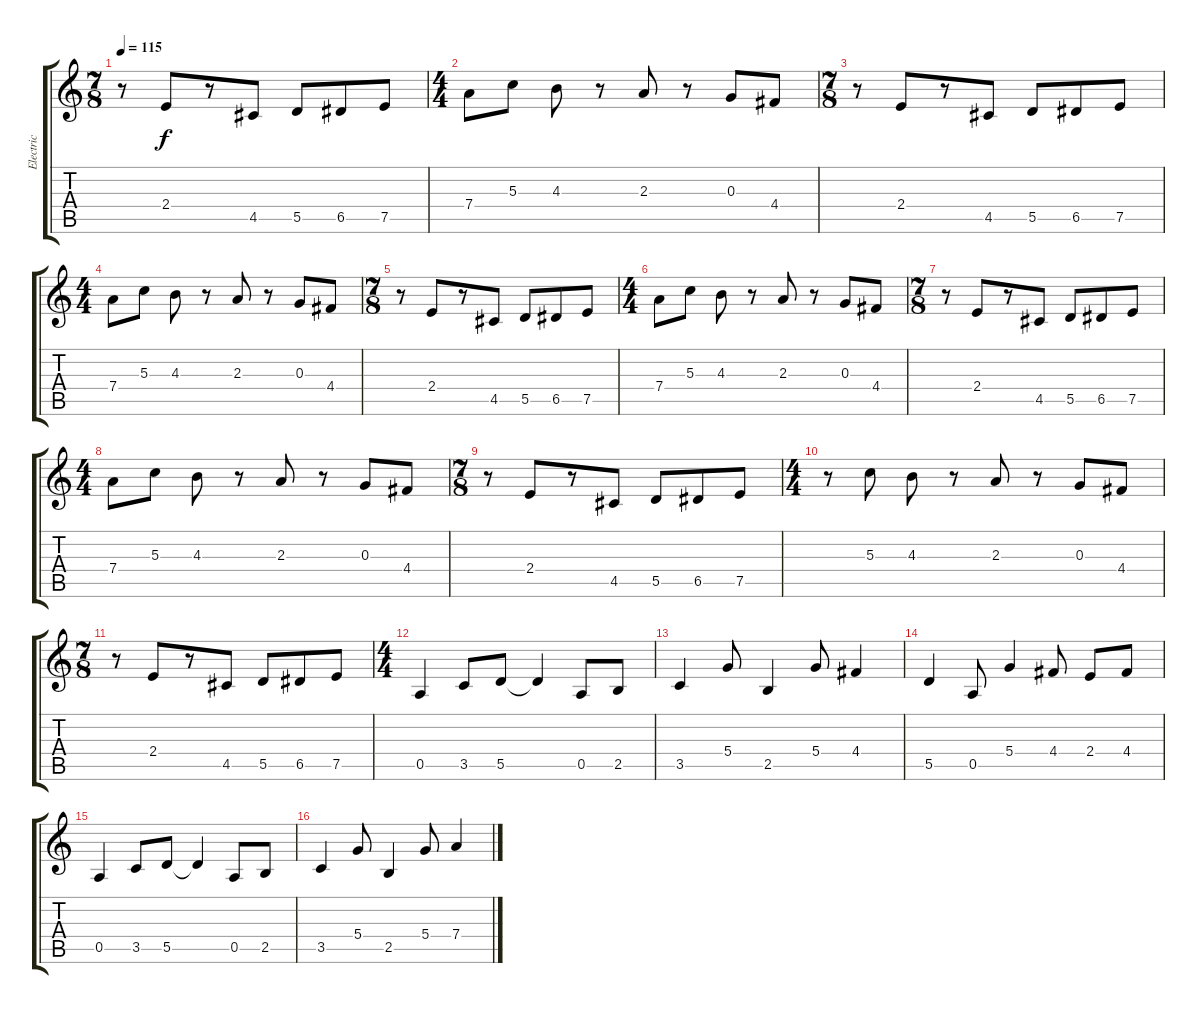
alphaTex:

\track ("Electric" "Electric") {instrument overdrivenguitar}
\staff {score tabs}
\tuning (E4 B3 G3 D3 A2 E2) {hide}
\ts (7 8)
\tempo 115
\clef g2
\ks c
r.8{dy f} 2.4.8 r.8 4.5.8 5.5.8 6.5.8 7.5.8 |
\ts (4 4)
7.4.8 5.3.8 4.3.8 r.8 2.3.8 r.8 0.3.8 4.4.8 |
\ts (7 8)
r.8 2.4.8 r.8 4.5.8 5.5.8 6.5.8 7.5.8 |
\ts (4 4)
7.4.8 5.3.8 4.3.8 r.8 2.3.8 r.8 0.3.8 4.4.8 |
\ts (7 8)
r.8 2.4.8 r.8 4.5.8 5.5.8 6.5.8 7.5.8 |
\ts (4 4)
7.4.8 5.3.8 4.3.8 r.8 2.3.8 r.8 0.3.8 4.4.8 |
\ts (7 8)
r.8 2.4.8 r.8 4.5.8 5.5.8 6.5.8 7.5.8 |
\ts (4 4)
7.4.8 5.3.8 4.3.8 r.8 2.3.8 r.8 0.3.8 4.4.8 |
\ts (7 8)
r.8 2.4.8 r.8 4.5.8 5.5.8 6.5.8 7.5.8 |
\ts (4 4)
r.8 5.3.8 4.3.8 r.8 2.3.8 r.8 0.3.8 4.4.8 |
\ts (7 8)
r.8 2.4.8 r.8 4.5.8 5.5.8 6.5.8 7.5.8 |
\ts (4 4)
0.5.4 3.5.8 5.5.8 5.5{t}.4 0.5.8 2.5.8 |
3.5.4 5.4.8 2.5.4 5.4.8 4.4.4 |
5.5.4 0.5.8 5.4.4 4.4.8 2.4.8 4.4.8 |
0.5.4 3.5.8 5.5.8 5.5{t}.4 0.5.8 2.5.8 |
3.5.4 5.4.8 2.5.4 5.4.8 7.4.4
